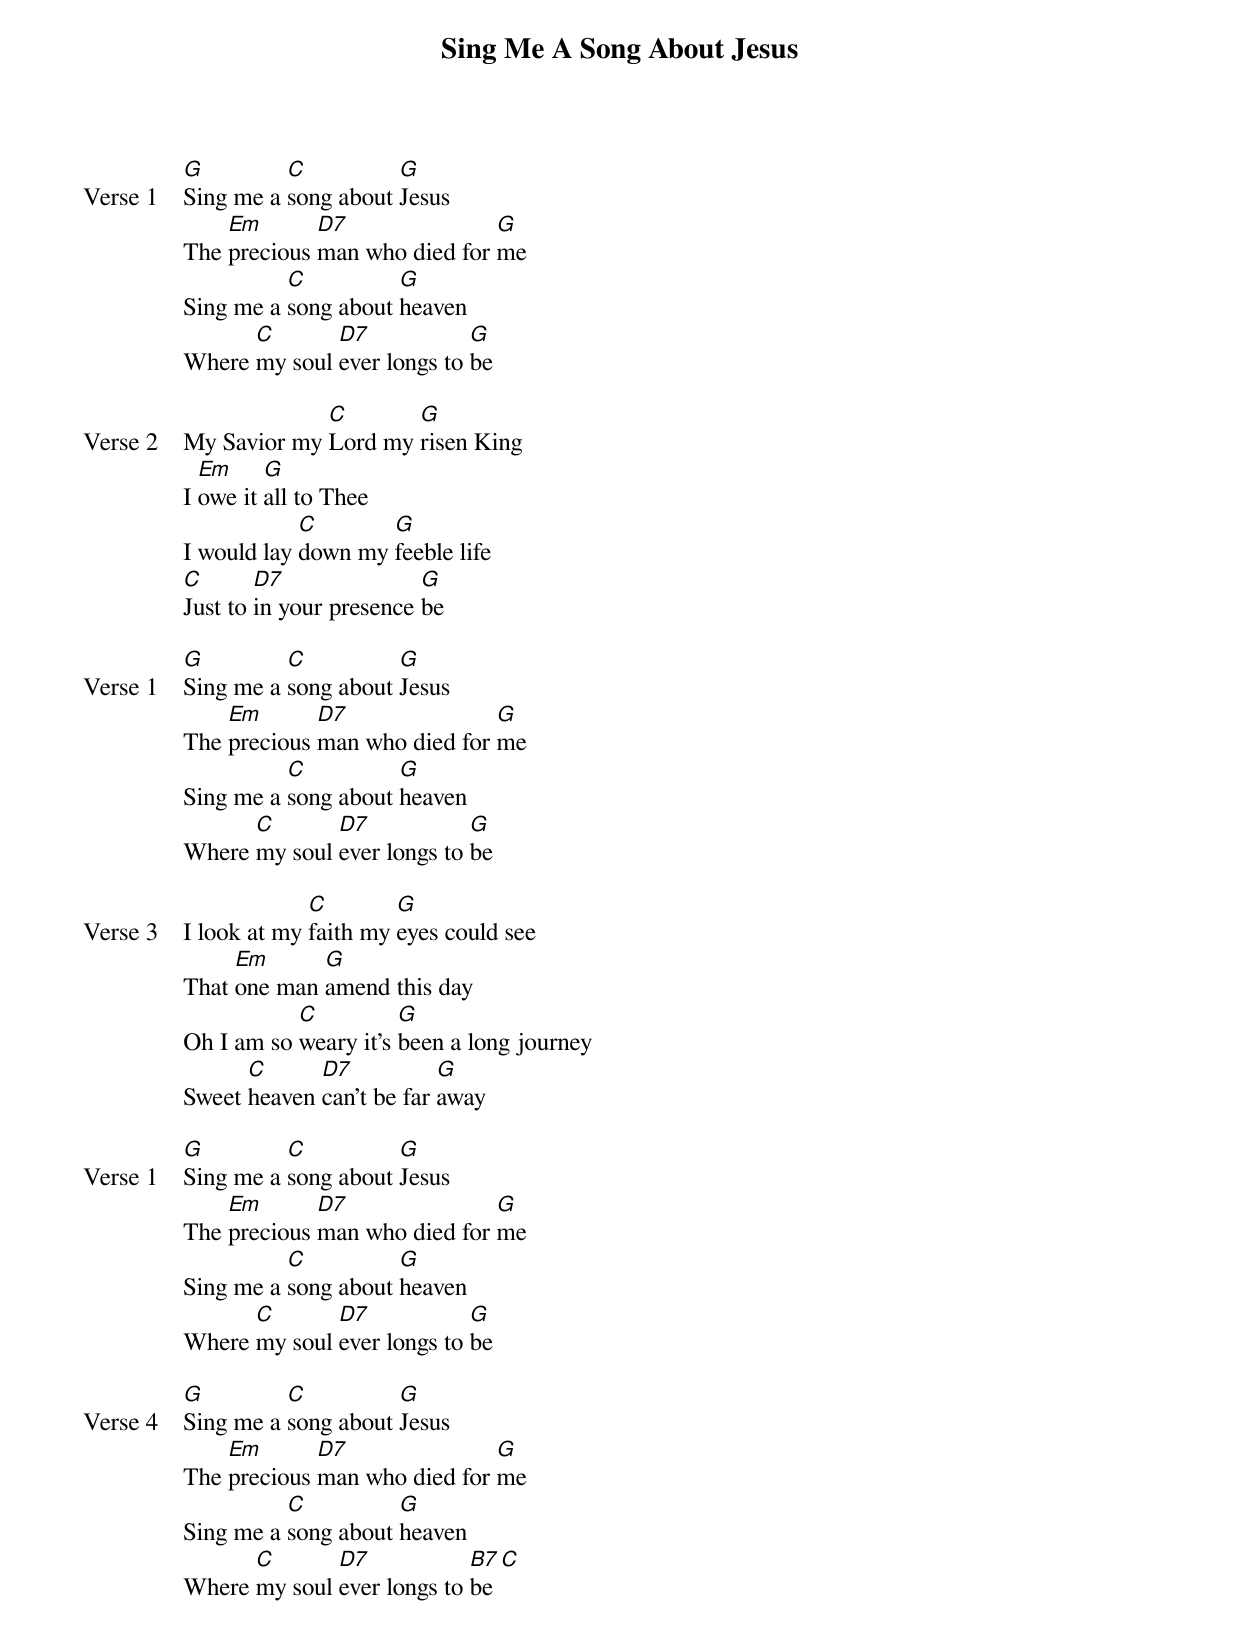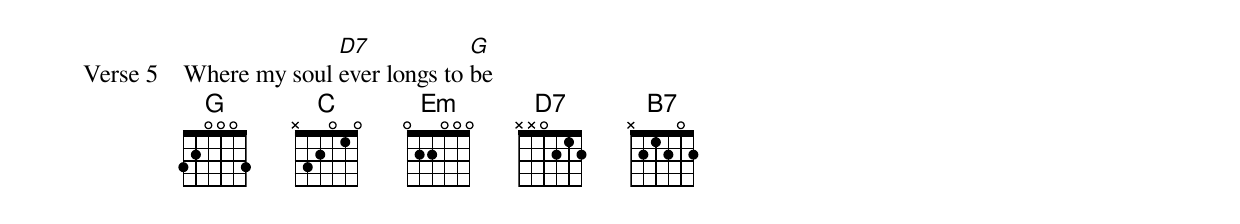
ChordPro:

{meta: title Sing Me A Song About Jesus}
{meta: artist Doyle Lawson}
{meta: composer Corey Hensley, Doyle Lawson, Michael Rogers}
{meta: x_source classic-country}
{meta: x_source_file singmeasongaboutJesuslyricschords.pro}
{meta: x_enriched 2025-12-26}

{start_of_verse: Verse 1}
[G]Sing me a [C]song about [G]Jesus
The [Em]precious [D7]man who died for [G]me
Sing me a [C]song about [G]heaven
Where [C]my soul [D7]ever longs to [G]be
{end_of_verse}

{start_of_verse: Verse 2}
My Savior my [C]Lord my [G]risen King
I [Em]owe it [G]all to Thee
I would lay [C]down my [G]feeble life
[C]Just to [D7]in your presence [G]be
{end_of_verse}

{start_of_verse: Verse 1}
[G]Sing me a [C]song about [G]Jesus
The [Em]precious [D7]man who died for [G]me
Sing me a [C]song about [G]heaven
Where [C]my soul [D7]ever longs to [G]be
{end_of_verse}

{start_of_verse: Verse 3}
I look at my [C]faith my [G]eyes could see
That [Em]one man [G]amend this day
Oh I am so [C]weary it’s [G]been a long journey
Sweet [C]heaven [D7]can’t be far [G]away
{end_of_verse}

{start_of_verse: Verse 1}
[G]Sing me a [C]song about [G]Jesus
The [Em]precious [D7]man who died for [G]me
Sing me a [C]song about [G]heaven
Where [C]my soul [D7]ever longs to [G]be
{end_of_verse}

{start_of_verse: Verse 4}
[G]Sing me a [C]song about [G]Jesus
The [Em]precious [D7]man who died for [G]me
Sing me a [C]song about [G]heaven
Where [C]my soul [D7]ever longs to [B7]be [C]
{end_of_verse}

{start_of_verse: Verse 5}
Where my soul [D7]ever longs to [G]be
{end_of_verse}
